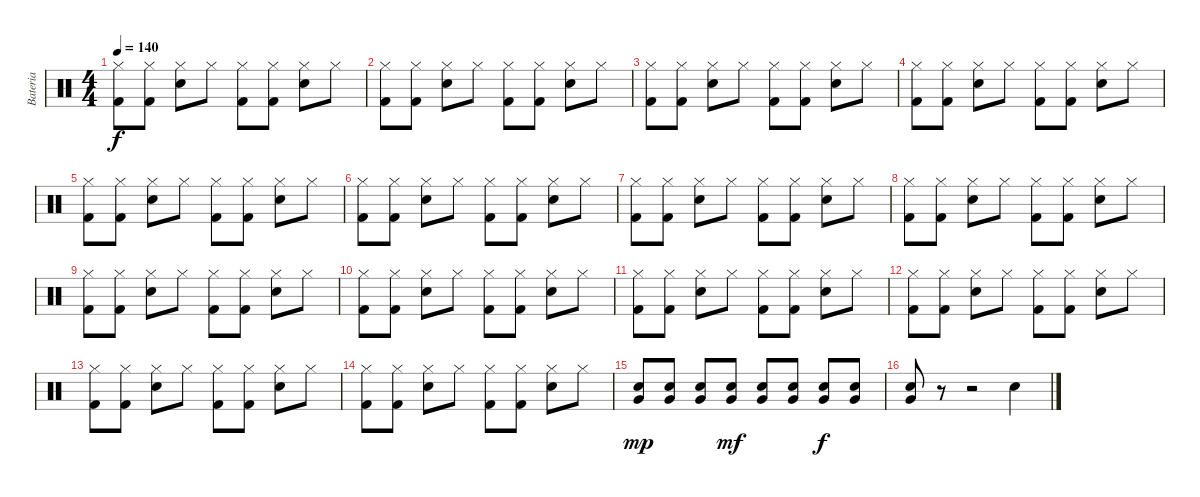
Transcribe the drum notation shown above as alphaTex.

\track ("Bateria" "Bateria") {instrument percussion}
\staff {score}
\articulation defaults
\ts (4 4)
\tempo 140
\clef neutral
\ks c
("Kick (hit) 2" "Hi-Hat (closed)").8{dy f} ("Kick (hit) 2" "Hi-Hat (closed)").8 ("Snare (hit) 2" "Hi-Hat (closed)").8 "Hi-Hat (closed)".8 ("Kick (hit) 2" "Hi-Hat (closed)").8 ("Kick (hit) 2" "Hi-Hat (closed)").8 ("Snare (hit) 2" "Hi-Hat (closed)").8 "Hi-Hat (closed)".8 |
("Kick (hit) 2" "Hi-Hat (closed)").8 ("Kick (hit) 2" "Hi-Hat (closed)").8 ("Snare (hit) 2" "Hi-Hat (closed)").8 "Hi-Hat (closed)".8 ("Kick (hit) 2" "Hi-Hat (closed)").8 ("Kick (hit) 2" "Hi-Hat (closed)").8 ("Snare (hit) 2" "Hi-Hat (closed)").8 "Hi-Hat (closed)".8 |
("Kick (hit) 2" "Hi-Hat (closed)").8 ("Kick (hit) 2" "Hi-Hat (closed)").8 ("Snare (hit) 2" "Hi-Hat (closed)").8 "Hi-Hat (closed)".8 ("Kick (hit) 2" "Hi-Hat (closed)").8 ("Kick (hit) 2" "Hi-Hat (closed)").8 ("Snare (hit) 2" "Hi-Hat (closed)").8 "Hi-Hat (closed)".8 |
("Kick (hit) 2" "Hi-Hat (closed)").8 ("Kick (hit) 2" "Hi-Hat (closed)").8 ("Snare (hit) 2" "Hi-Hat (closed)").8 "Hi-Hat (closed)".8 ("Kick (hit) 2" "Hi-Hat (closed)").8 ("Kick (hit) 2" "Hi-Hat (closed)").8 ("Snare (hit) 2" "Hi-Hat (closed)").8 "Hi-Hat (closed)".8 |
("Kick (hit) 2" "Hi-Hat (closed)").8 ("Kick (hit) 2" "Hi-Hat (closed)").8 ("Snare (hit) 2" "Hi-Hat (closed)").8 "Hi-Hat (closed)".8 ("Kick (hit) 2" "Hi-Hat (closed)").8 ("Kick (hit) 2" "Hi-Hat (closed)").8 ("Snare (hit) 2" "Hi-Hat (closed)").8 "Hi-Hat (closed)".8 |
("Kick (hit) 2" "Hi-Hat (closed)").8 ("Kick (hit) 2" "Hi-Hat (closed)").8 ("Snare (hit) 2" "Hi-Hat (closed)").8 "Hi-Hat (closed)".8 ("Kick (hit) 2" "Hi-Hat (closed)").8 ("Kick (hit) 2" "Hi-Hat (closed)").8 ("Snare (hit) 2" "Hi-Hat (closed)").8 "Hi-Hat (closed)".8 |
("Kick (hit) 2" "Hi-Hat (closed)").8 ("Kick (hit) 2" "Hi-Hat (closed)").8 ("Snare (hit) 2" "Hi-Hat (closed)").8 "Hi-Hat (closed)".8 ("Kick (hit) 2" "Hi-Hat (closed)").8 ("Kick (hit) 2" "Hi-Hat (closed)").8 ("Snare (hit) 2" "Hi-Hat (closed)").8 "Hi-Hat (closed)".8 |
("Kick (hit) 2" "Hi-Hat (closed)").8 ("Kick (hit) 2" "Hi-Hat (closed)").8 ("Snare (hit) 2" "Hi-Hat (closed)").8 "Hi-Hat (closed)".8 ("Kick (hit) 2" "Hi-Hat (closed)").8 ("Kick (hit) 2" "Hi-Hat (closed)").8 ("Snare (hit) 2" "Hi-Hat (closed)").8 "Hi-Hat (closed)".8 |
("Kick (hit) 2" "Hi-Hat (closed)").8 ("Kick (hit) 2" "Hi-Hat (closed)").8 ("Snare (hit) 2" "Hi-Hat (closed)").8 "Hi-Hat (closed)".8 ("Kick (hit) 2" "Hi-Hat (closed)").8 ("Kick (hit) 2" "Hi-Hat (closed)").8 ("Snare (hit) 2" "Hi-Hat (closed)").8 "Hi-Hat (closed)".8 |
("Kick (hit) 2" "Hi-Hat (closed)").8 ("Kick (hit) 2" "Hi-Hat (closed)").8 ("Snare (hit) 2" "Hi-Hat (closed)").8 "Hi-Hat (closed)".8 ("Kick (hit) 2" "Hi-Hat (closed)").8 ("Kick (hit) 2" "Hi-Hat (closed)").8 ("Snare (hit) 2" "Hi-Hat (closed)").8 "Hi-Hat (closed)".8 |
("Kick (hit) 2" "Hi-Hat (closed)").8 ("Kick (hit) 2" "Hi-Hat (closed)").8 ("Snare (hit) 2" "Hi-Hat (closed)").8 "Hi-Hat (closed)".8 ("Kick (hit) 2" "Hi-Hat (closed)").8 ("Kick (hit) 2" "Hi-Hat (closed)").8 ("Snare (hit) 2" "Hi-Hat (closed)").8 "Hi-Hat (closed)".8 |
("Kick (hit) 2" "Hi-Hat (closed)").8 ("Kick (hit) 2" "Hi-Hat (closed)").8 ("Snare (hit) 2" "Hi-Hat (closed)").8 "Hi-Hat (closed)".8 ("Kick (hit) 2" "Hi-Hat (closed)").8 ("Kick (hit) 2" "Hi-Hat (closed)").8 ("Snare (hit) 2" "Hi-Hat (closed)").8 "Hi-Hat (closed)".8 |
("Kick (hit) 2" "Hi-Hat (closed)").8 ("Kick (hit) 2" "Hi-Hat (closed)").8 ("Snare (hit) 2" "Hi-Hat (closed)").8 "Hi-Hat (closed)".8 ("Kick (hit) 2" "Hi-Hat (closed)").8 ("Kick (hit) 2" "Hi-Hat (closed)").8 ("Snare (hit) 2" "Hi-Hat (closed)").8 "Hi-Hat (closed)".8 |
("Kick (hit) 2" "Hi-Hat (closed)").8 ("Kick (hit) 2" "Hi-Hat (closed)").8 ("Snare (hit) 2" "Hi-Hat (closed)").8 "Hi-Hat (closed)".8 ("Kick (hit) 2" "Hi-Hat (closed)").8 ("Kick (hit) 2" "Hi-Hat (closed)").8 ("Snare (hit) 2" "Hi-Hat (closed)").8 "Hi-Hat (closed)".8 |
("Very Low Tom (hit)" "Snare (hit) 2").8{dy mp} ("Very Low Tom (hit)" "Snare (hit) 2").8 ("Very Low Tom (hit)" "Snare (hit) 2").8 ("Very Low Tom (hit)" "Snare (hit) 2").8{dy mf} ("Very Low Tom (hit)" "Snare (hit) 2").8 ("Very Low Tom (hit)" "Snare (hit) 2").8 ("Very Low Tom (hit)" "Snare (hit) 2").8{dy f} ("Very Low Tom (hit)" "Snare (hit) 2").8 |
("Very Low Tom (hit)" "Snare (hit) 2").8 r.8 r.2 "Snare (hit) 2".4
